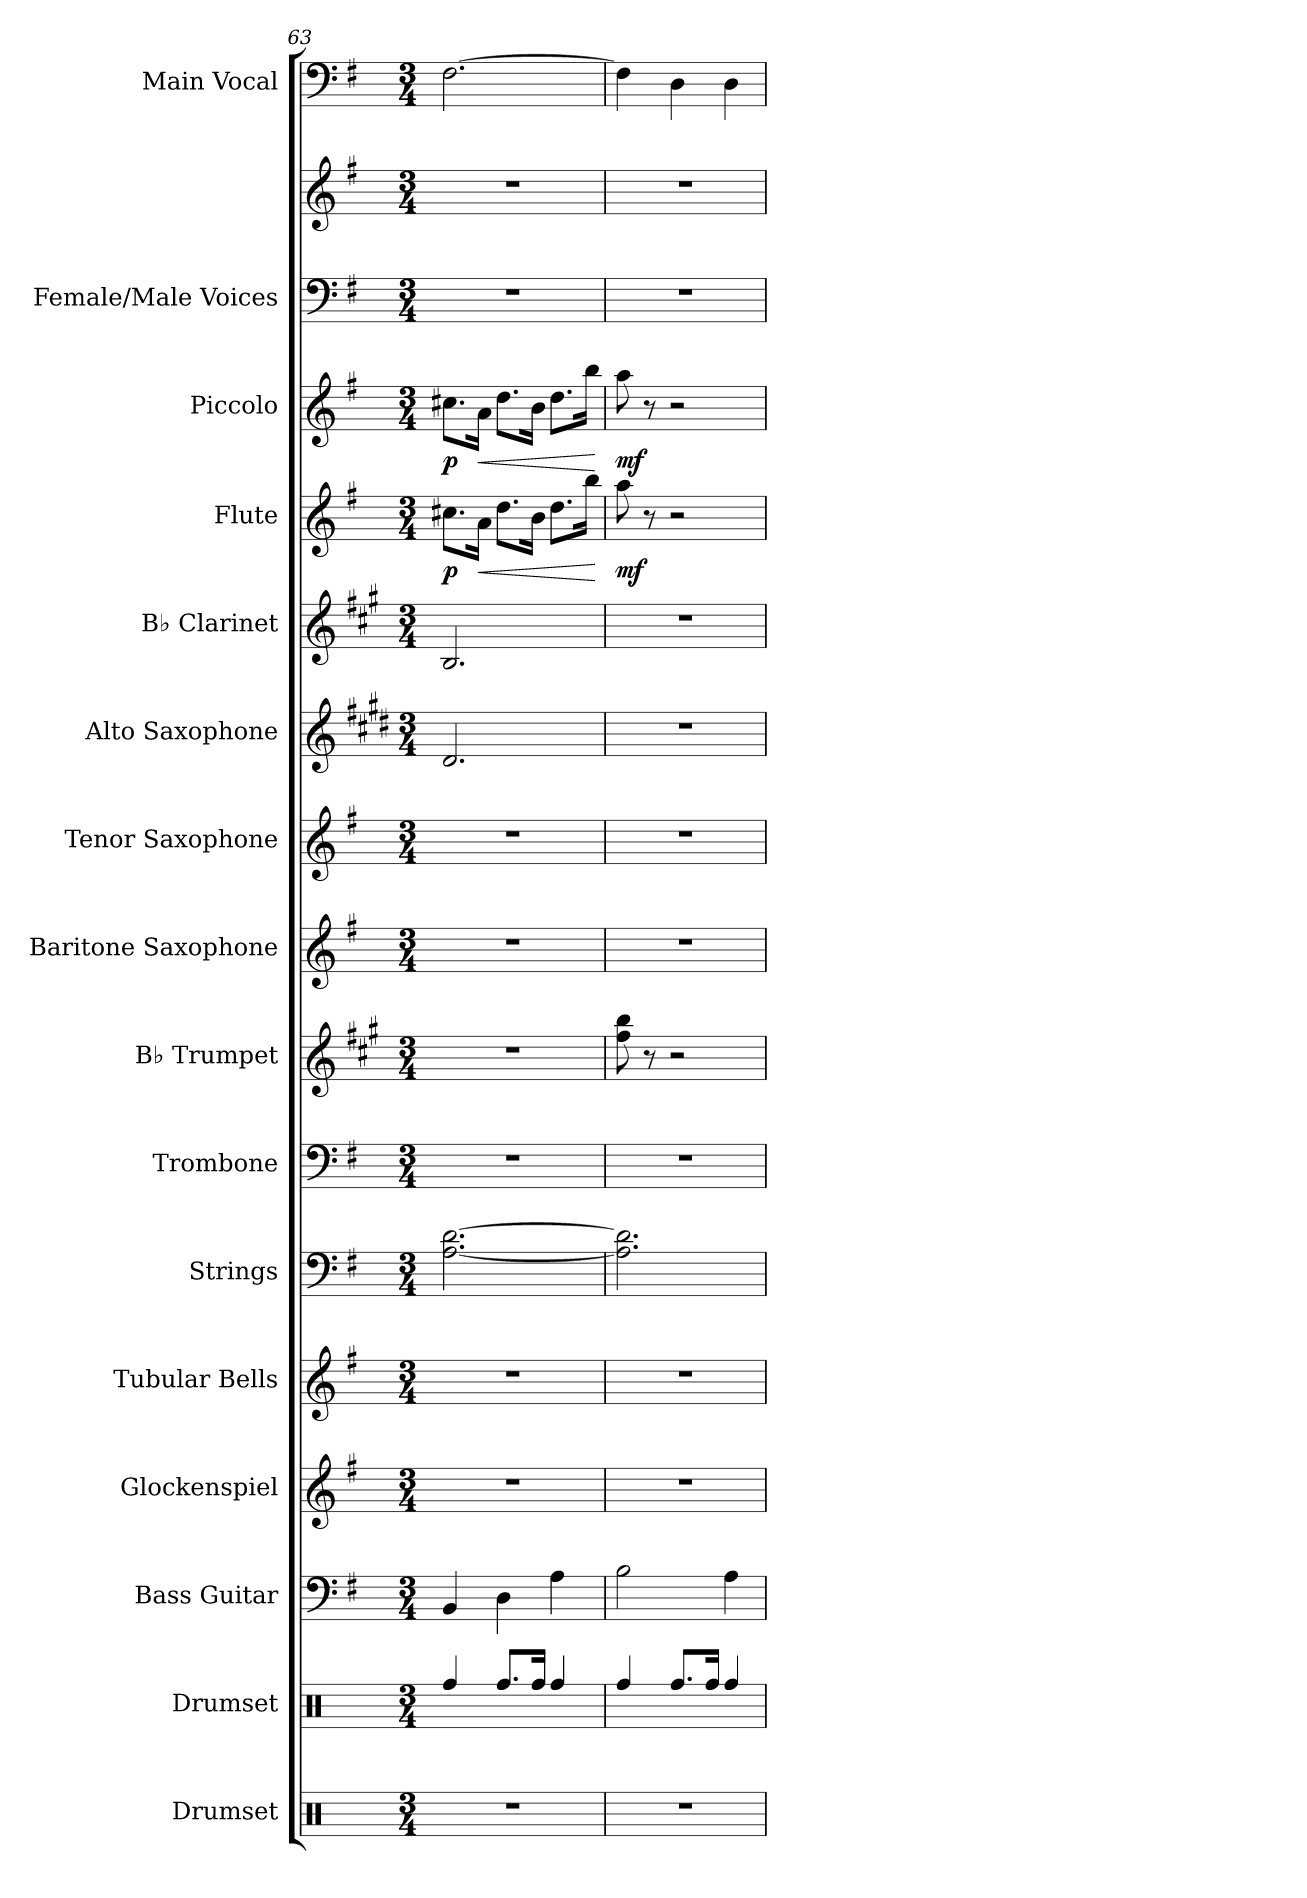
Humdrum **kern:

**kern	**kern	**kern	**kern	**kern	**kern	**kern	**kern	**kern	**kern	**kern	**kern	**kern	**dynam	**kern	**dynam	**kern	**kern	**kern
*part16	*part15	*part14	*part13	*part12	*part11	*part10	*part9	*part8	*part7	*part6	*part5	*part4	*part4	*part3	*part3	*part2	*part2	*part1
*staff17	*staff16	*staff15	*staff14	*staff13	*staff12	*staff11	*staff10	*staff9	*staff8	*staff7	*staff6	*staff5	*staff5	*staff4	*staff4	*staff3	*staff2	*staff1
*I"Drumset	*I"Drumset	*I"Bass Guitar	*I"Glockenspiel	*I"Tubular Bells	*I"Strings	*I"Trombone	*I"B♭ Trumpet	*I"Baritone Saxophone	*I"Tenor Saxophone	*I"Alto Saxophone	*I"B♭ Clarinet	*I"Flute	*	*I"Piccolo	*	*I"Female/Male Voices	*	*I"Main Vocal
*I'Drs.	*I'Drs.	*I'B. Guit.	*I'Glk.	*I'Tu. Be.	*I'St.	*I'Tbn.	*I'B♭ Tpt.	*I'Bar. Sax.	*I'T. Sax.	*I'A. Sax.	*I'B♭ Cl.	*I'Fl.	*	*I'Picc.	*	*I'Voices	*	*I'Main Vcl.
!!LO:PB:g=z
*clefX	*clefX	*clefF4	*clefG2	*clefG2	*clefF4	*clefF4	*clefG2	*clefG2	*clefG2	*clefG2	*clefG2	*clefG2	*	*clefG2	*	*clefF4	*clefG2	*clefF4
*	*	*ITrd7c12	*ITrd-14c-24	*	*	*	*ITrd1c2	*ITrd12c21	*ITrd8c14	*ITrd5c9	*ITrd1c2	*	*	*ITrd-7c-12	*	*	*	*
*k[]	*k[]	*k[f#]	*k[f#]	*k[f#]	*k[f#]	*k[f#]	*k[f#]	*k[f#]	*k[f#]	*k[f#]	*k[f#]	*k[f#]	*	*k[f#]	*	*k[f#]	*k[f#]	*k[f#]
*M3/4	*M3/4	*M3/4	*M3/4	*M3/4	*M3/4	*M3/4	*M3/4	*M3/4	*M3/4	*M3/4	*M3/4	*M3/4	*	*M3/4	*	*M3/4	*M3/4	*M3/4
=63	=63	=63	=63	=63	=63	=63	=63	=63	=63	=63	=63	=63	=63	=63	=63	=63	=63	=63
!	!	!	!	!	!	!	!	!	!	!	!	!	!LO:DY:b	!	!LO:DY:b	!	!	!
2.r	4Rff/	4BBB/	2.r	2.r	[2.A\ [2.d\	2.r	2.r	2.r	2.r	2.F#/	2.A/	8.cc#X\L	p	8.ccc#X\L	p	2.r	2.r	[2.F#\
!	!	!	!	!	!	!	!	!	!	!	!	!	!LO:HP:b	!	!LO:HP:b	!	!	!
.	.	.	.	.	.	.	.	.	.	.	.	16a\Jk	<	16aa\Jk	<	.	.	.
.	8.Rff/L	4DD\	.	.	.	.	.	.	.	.	.	8.dd\L	.	8.ddd\L	.	.	.	.
.	16Rff/Jk	.	.	.	.	.	.	.	.	.	.	16b\Jk	.	16bb\Jk	.	.	.	.
.	4Rff/	4AA\	.	.	.	.	.	.	.	.	.	8.dd\L	.	8.ddd\L	.	.	.	.
.	.	.	.	.	.	.	.	.	.	.	.	16bb\Jk	.	16bbb\Jk	.	.	.	.
.	.	.	.	.	.	.	.	.	.	.	.	.	[	.	[	.	.	.
=64	=64	=64	=64	=64	=64	=64	=64	=64	=64	=64	=64	=64	=64	=64	=64	=64	=64	=64
!	!	!	!	!	!	!	!	!	!	!	!	!	!LO:DY:b	!	!LO:DY:b	!	!	!
2.r	4Rff/	2BB\	2.r	2.r	2.A\] 2.d\]	2.r	8ee\ 8aa\	2.r	2.r	2.r	2.r	8aa\	mf	8aaa\	mf	2.r	2.r	4F#\]
.	.	.	.	.	.	.	8r	.	.	.	.	8r	.	8r	.	.	.	.
.	8.Rff/L	.	.	.	.	.	2r	.	.	.	.	2r	.	2r	.	.	.	4D\
.	16Rff/Jk	.	.	.	.	.	.	.	.	.	.	.	.	.	.	.	.	.
.	4Rff/	4AA\	.	.	.	.	.	.	.	.	.	.	.	.	.	.	.	4D\
=	=	=	=	=	=	=	=	=	=	=	=	=	=	=	=	=	=	=
*-	*-	*-	*-	*-	*-	*-	*-	*-	*-	*-	*-	*-	*-	*-	*-	*-	*-	*-
